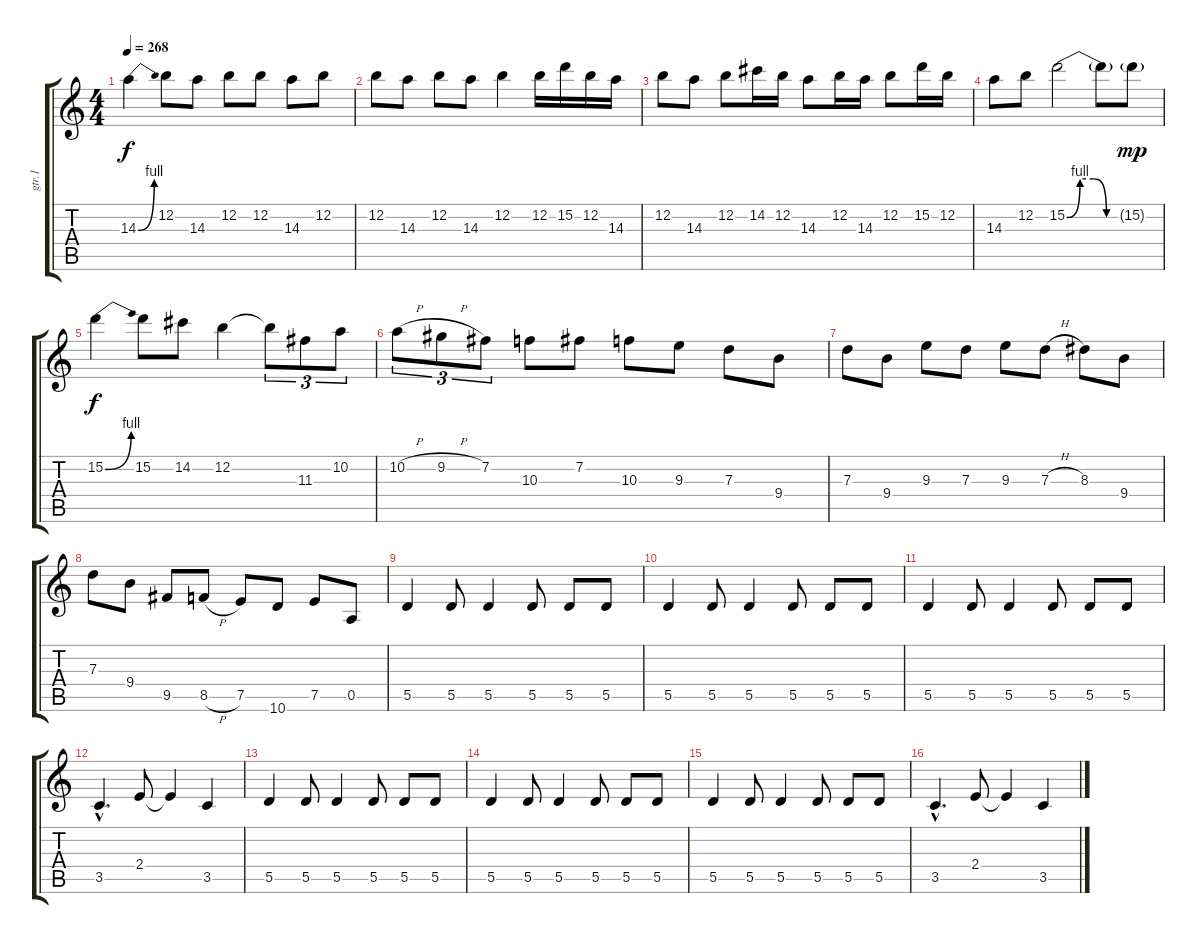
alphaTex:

\track ("gtr.1" "gtr.1") {instrument overdrivenguitar}
\staff {score tabs}
\tuning (E4 B3 G3 D3 A2 E2) {hide}
\ts (4 4)
\tempo 268
\clef g2
\ks c
14.3{be (bend 0 0 60 4)}.4{dy f} 12.2.8 14.3.8 12.2.8 12.2.8 14.3.8 12.2.8 |
12.2.8 14.3.8 12.2.8 14.3.8 12.2.4 12.2.16 15.2.16 12.2.16 14.3.16 |
12.2.8 14.3.8 12.2.8 14.2.16 12.2.16 14.3.8 12.2.16 14.3.16 12.2.8 15.2.16 12.2.16 |
14.3.8 12.2.8 15.2{be (custom 0 0 15 4 30 4 45 0 60 0)}.2 15.2{t}.8 15.2{g}.8{dy mp} |
15.2{be (bend 0 0 60 4)}.4{dy f} 15.2.8 14.2.8 12.2.4 12.2{t}.8{tu (3 2)} 11.3.8{tu (3 2)} 10.2.8{tu (3 2)} |
10.2{h}.8{tu (3 2)} 9.2{h}.8{tu (3 2)} 7.2.8{tu (3 2)} 10.3.8 7.2.8 10.3.8 9.3.8 7.3.8 9.4.8 |
7.3.8 9.4.8 9.3.8 7.3.8 9.3.8 7.3{h}.8 8.3.8 9.4.8 |
7.3.8 9.4.8 9.5.8 8.5{h}.8 7.5.8 10.6.8 7.5.8 0.5.8 |
5.5.4 5.5.8 5.5.4 5.5.8 5.5.8 5.5.8 |
5.5.4 5.5.8 5.5.4 5.5.8 5.5.8 5.5.8 |
5.5.4 5.5.8 5.5.4 5.5.8 5.5.8 5.5.8 |
3.5{hac}.4{d} 2.4.8 2.4{t}.4 3.5.4 |
5.5.4 5.5.8 5.5.4 5.5.8 5.5.8 5.5.8 |
5.5.4 5.5.8 5.5.4 5.5.8 5.5.8 5.5.8 |
5.5.4 5.5.8 5.5.4 5.5.8 5.5.8 5.5.8 |
3.5{hac}.4{d} 2.4.8 2.4{t}.4 3.5.4
